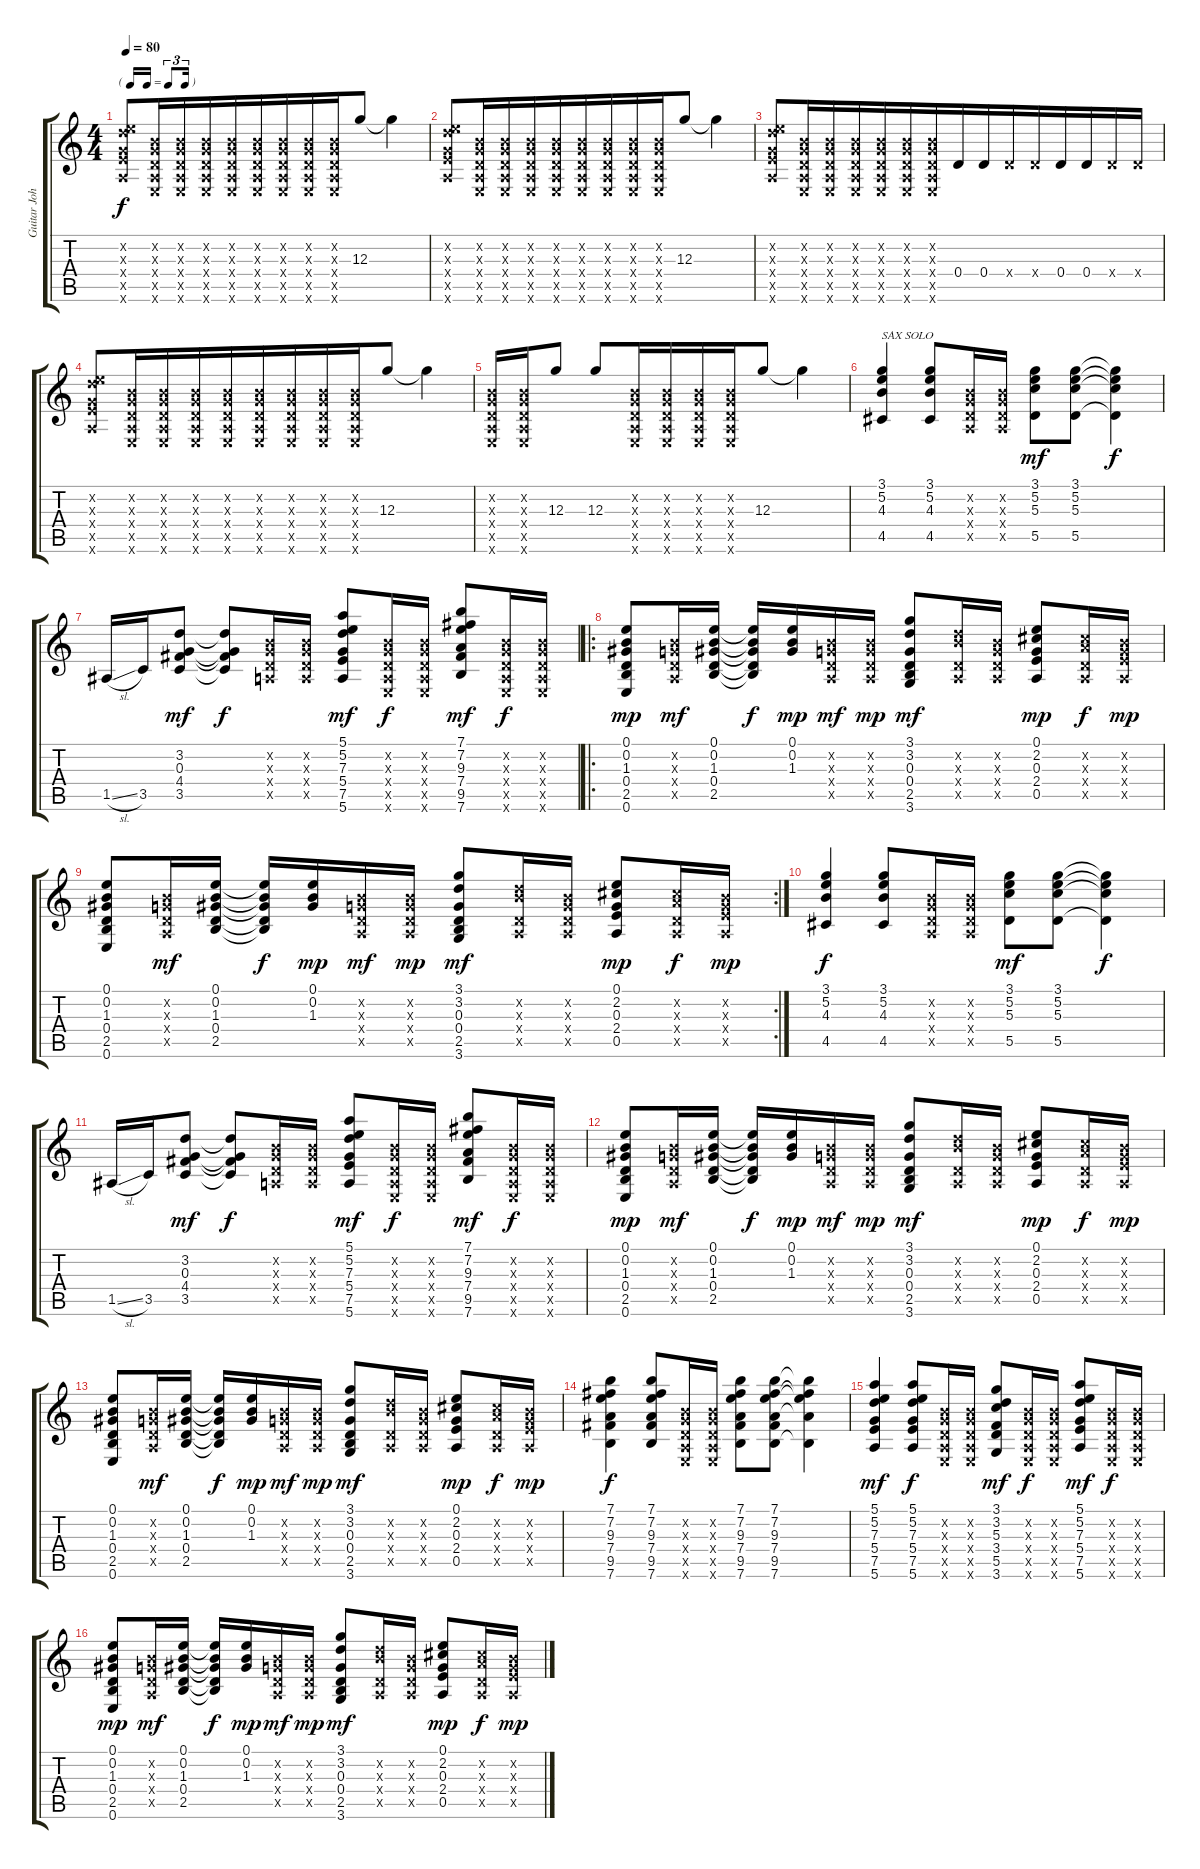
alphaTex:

\track ("Guitar John Mayer" "Guitar Joh") {instrument acousticguitarnylon}
\staff {score tabs}
\tuning (E4 B3 G3 D3 A2 E2) {hide}
\ts (4 4)
\tf triplet16th
\tempo 80
\clef g2
\ks c
(5.2{x} 7.3{x} 5.4{x} 7.5{x} 5.6{x}).8{dy f beam merge} (0.2{x} 0.3{x} 0.4{x} 0.5{x} 0.6{x}).16 (0.2{x} 0.3{x} 0.4{x} 0.5{x} 0.6{x}).16{beam merge} (0.2{x} 0.3{x} 0.4{x} 0.5{x} 0.6{x}).16 (0.2{x} 0.3{x} 0.4{x} 0.5{x} 0.6{x}).16{beam merge} (0.2{x} 0.3{x} 0.4{x} 0.5{x} 0.6{x}).16 (0.2{x} 0.3{x} 0.4{x} 0.5{x} 0.6{x}).16{beam merge} (0.2{x} 0.3{x} 0.4{x} 0.5{x} 0.6{x}).16 (0.2{x} 0.3{x} 0.4{x} 0.5{x} 0.6{x}).16 12.3.8 12.3{t}.4 |
(5.2{x} 7.3{x} 5.4{x} 7.5{x} 5.6{x}).8{beam merge} (0.2{x} 0.3{x} 0.4{x} 0.5{x} 0.6{x}).16 (0.2{x} 0.3{x} 0.4{x} 0.5{x} 0.6{x}).16{beam merge} (0.2{x} 0.3{x} 0.4{x} 0.5{x} 0.6{x}).16 (0.2{x} 0.3{x} 0.4{x} 0.5{x} 0.6{x}).16{beam merge} (0.2{x} 0.3{x} 0.4{x} 0.5{x} 0.6{x}).16 (0.2{x} 0.3{x} 0.4{x} 0.5{x} 0.6{x}).16{beam merge} (0.2{x} 0.3{x} 0.4{x} 0.5{x} 0.6{x}).16 (0.2{x} 0.3{x} 0.4{x} 0.5{x} 0.6{x}).16 12.3.8 12.3{t}.4 |
(5.2{x} 7.3{x} 5.4{x} 7.5{x} 5.6{x}).8{beam merge} (0.2{x} 0.3{x} 0.4{x} 0.5{x} 0.6{x}).16 (0.2{x} 0.3{x} 0.4{x} 0.5{x} 0.6{x}).16{beam merge} (0.2{x} 0.3{x} 0.4{x} 0.5{x} 0.6{x}).16 (0.2{x} 0.3{x} 0.4{x} 0.5{x} 0.6{x}).16{beam merge} (0.2{x} 0.3{x} 0.4{x} 0.5{x} 0.6{x}).16 (0.2{x} 0.3{x} 0.4{x} 0.5{x} 0.6{x}).16{beam merge} 0.4.16 0.4.16{beam merge} 0.4{x}.16 0.4{x}.16{beam merge} 0.4.16 0.4.16 0.4{x}.16 0.4{x}.16 |
(5.2{x} 7.3{x} 5.4{x} 7.5{x} 5.6{x}).8{beam merge} (0.2{x} 0.3{x} 0.4{x} 0.5{x} 0.6{x}).16 (0.2{x} 0.3{x} 0.4{x} 0.5{x} 0.6{x}).16{beam merge} (0.2{x} 0.3{x} 0.4{x} 0.5{x} 0.6{x}).16 (0.2{x} 0.3{x} 0.4{x} 0.5{x} 0.6{x}).16{beam merge} (0.2{x} 0.3{x} 0.4{x} 0.5{x} 0.6{x}).16 (0.2{x} 0.3{x} 0.4{x} 0.5{x} 0.6{x}).16{beam merge} (0.2{x} 0.3{x} 0.4{x} 0.5{x} 0.6{x}).16 (0.2{x} 0.3{x} 0.4{x} 0.5{x} 0.6{x}).16 12.3.8 12.3{t}.4 |
(0.2{x} 0.3{x} 0.4{x} 0.5{x} 0.6{x}).16 (0.2{x} 0.3{x} 0.4{x} 0.5{x} 0.6{x}).16{beam merge} 12.3.8 12.3.8{beam merge} (0.2{x} 0.3{x} 0.4{x} 0.5{x} 0.6{x}).16 (0.2{x} 0.3{x} 0.4{x} 0.5{x} 0.6{x}).16{beam merge} (0.2{x} 0.3{x} 0.4{x} 0.5{x} 0.6{x}).16 (0.2{x} 0.3{x} 0.4{x} 0.5{x} 0.6{x}).16 12.3.8 12.3{t}.4 |
(3.1 5.2 4.3 4.5).4{txt "SAX SOLO" volume 13 balance 8 instrument acousticguitarnylon} (3.1 5.2 4.3 4.5).8{volume 13 balance 8 instrument acousticguitarnylon} (0.2{x} 0.3{x} 0.4{x} 0.5{x}).16{beam merge} (0.2{x} 0.3{x} 0.4{x} 0.5{x}).16 (3.1 5.2 5.3 5.5).8{dy mf volume 13 balance 8 instrument acousticguitarnylon} (3.1 5.2 5.3 5.5).8{volume 13 balance 8 instrument acousticguitarnylon} (3.1{t} 5.2{t} 5.3{t} 5.5{t}).4{dy f volume 13 balance 8 instrument acousticguitarnylon} |
1.5{sl}.16 3.5.16 (3.2 0.3 4.4 3.5).8{dy mf volume 13 balance 8 instrument acousticguitarnylon} (3.2{t} 0.3{t} 4.4{t} 3.5{t}).8{dy f volume 13 balance 8 instrument acousticguitarnylon} (0.2{x} 0.3{x} 0.4{x} 0.5{x}).16 (0.2{x} 0.3{x} 0.4{x} 0.5{x}).16 (5.1 5.2 7.3 5.4 7.5 5.6).8{dy mf volume 13 balance 8 instrument acousticguitarnylon beam merge} (0.2{x} 0.3{x} 0.4{x} 0.5{x} 0.6{x}).16{dy f beam merge} (0.2{x} 0.3{x} 0.4{x} 0.5{x} 0.6{x}).16 (7.1 7.2 9.3 7.4 9.5 7.6).8{dy mf beam merge} (0.2{x} 0.3{x} 0.4{x} 0.5{x} 0.6{x}).16{dy f beam merge} (0.2{x} 0.3{x} 0.4{x} 0.5{x} 0.6{x}).16 |
\ro
(0.1 0.2 1.3 0.4 2.5 0.6).8{dy mp} (0.2{x} 0.3{x} 0.4{x} 0.5{x}).16{dy mf} (0.1 0.2 1.3 0.4 2.5).16{volume 13 balance 8 instrument electricbassfinger} (0.1{t} 0.2{t} 1.3{t} 0.4{t} 2.5{t}).16{dy f volume 13 balance 8 instrument electricbassfinger} (0.1 0.2 1.3).16{dy mp volume 13 balance 8 instrument acousticguitarnylon} (0.2{x} 0.3{x} 0.4{x} 0.5{x}).16{dy mf volume 13 balance 8 instrument electricbassfinger} (0.2{x} 0.3{x} 0.4{x} 0.5{x}).16{dy mp volume 13 balance 8 instrument electricbassfinger} (3.1 3.2 0.3 0.4 2.5 3.6).8{dy mf volume 13 balance 8 instrument acousticguitarnylon} (3.2{x} 4.3{x} 0.4{x} 0.5{x}).16 (0.2{x} 0.3{x} 0.4{x} 0.5{x}).16 (0.1 2.2 0.3 2.4 0.5).8{dy mp} (2.2{x} 2.3{x} 0.4{x} 0.5{x}).16{dy f} (0.2{x} 0.3{x} 2.4{x} 0.5{x}).16{dy mp volume 13 balance 8 instrument electricbassfinger} |
\rc 2
(0.1 0.2 1.3 0.4 2.5 0.6).8 (0.2{x} 0.3{x} 0.4{x} 0.5{x}).16{dy mf} (0.1 0.2 1.3 0.4 2.5).16{volume 13 balance 8 instrument electricbassfinger} (0.1{t} 0.2{t} 1.3{t} 0.4{t} 2.5{t}).16{dy f volume 13 balance 8 instrument electricbassfinger} (0.1 0.2 1.3).16{dy mp volume 13 balance 8 instrument acousticguitarnylon} (0.2{x} 0.3{x} 0.4{x} 0.5{x}).16{dy mf volume 13 balance 8 instrument electricbassfinger} (0.2{x} 0.3{x} 0.4{x} 0.5{x}).16{dy mp volume 13 balance 8 instrument electricbassfinger} (3.1 3.2 0.3 0.4 2.5 3.6).8{dy mf volume 13 balance 8 instrument acousticguitarnylon} (3.2{x} 4.3{x} 0.4{x} 0.5{x}).16 (0.2{x} 0.3{x} 0.4{x} 0.5{x}).16 (0.1 2.2 0.3 2.4 0.5).8{dy mp} (2.2{x} 2.3{x} 0.4{x} 0.5{x}).16{dy f} (0.2{x} 0.3{x} 2.4{x} 0.5{x}).16{dy mp volume 13 balance 8 instrument electricbassfinger} |
(3.1 5.2 4.3 4.5).4{dy f volume 13 balance 8 instrument acousticguitarnylon} (3.1 5.2 4.3 4.5).8{volume 13 balance 8 instrument acousticguitarnylon} (0.2{x} 0.3{x} 0.4{x} 0.5{x}).16{beam merge} (0.2{x} 0.3{x} 0.4{x} 0.5{x}).16 (3.1 5.2 5.3 5.5).8{dy mf volume 13 balance 8 instrument acousticguitarnylon} (3.1 5.2 5.3 5.5).8{volume 13 balance 8 instrument acousticguitarnylon} (3.1{t} 5.2{t} 5.3{t} 5.5{t}).4{dy f volume 13 balance 8 instrument acousticguitarnylon} |
1.5{sl}.16 3.5.16 (3.2 0.3 4.4 3.5).8{dy mf volume 13 balance 8 instrument acousticguitarnylon} (3.2{t} 0.3{t} 4.4{t} 3.5{t}).8{dy f volume 13 balance 8 instrument acousticguitarnylon} (0.2{x} 0.3{x} 0.4{x} 0.5{x}).16 (0.2{x} 0.3{x} 0.4{x} 0.5{x}).16 (5.1 5.2 7.3 5.4 7.5 5.6).8{dy mf volume 13 balance 8 instrument acousticguitarnylon beam merge} (0.2{x} 0.3{x} 0.4{x} 0.5{x} 0.6{x}).16{dy f beam merge} (0.2{x} 0.3{x} 0.4{x} 0.5{x} 0.6{x}).16 (7.1 7.2 9.3 7.4 9.5 7.6).8{dy mf beam merge} (0.2{x} 0.3{x} 0.4{x} 0.5{x} 0.6{x}).16{dy f beam merge} (0.2{x} 0.3{x} 0.4{x} 0.5{x} 0.6{x}).16 |
(0.1 0.2 1.3 0.4 2.5 0.6).8{dy mp} (0.2{x} 0.3{x} 0.4{x} 0.5{x}).16{dy mf} (0.1 0.2 1.3 0.4 2.5).16{volume 13 balance 8 instrument electricbassfinger} (0.1{t} 0.2{t} 1.3{t} 0.4{t} 2.5{t}).16{dy f volume 13 balance 8 instrument electricbassfinger} (0.1 0.2 1.3).16{dy mp volume 13 balance 8 instrument acousticguitarnylon} (0.2{x} 0.3{x} 0.4{x} 0.5{x}).16{dy mf volume 13 balance 8 instrument electricbassfinger} (0.2{x} 0.3{x} 0.4{x} 0.5{x}).16{dy mp volume 13 balance 8 instrument electricbassfinger} (3.1 3.2 0.3 0.4 2.5 3.6).8{dy mf volume 13 balance 8 instrument acousticguitarnylon} (3.2{x} 4.3{x} 0.4{x} 0.5{x}).16 (0.2{x} 0.3{x} 0.4{x} 0.5{x}).16 (0.1 2.2 0.3 2.4 0.5).8{dy mp} (2.2{x} 2.3{x} 0.4{x} 0.5{x}).16{dy f} (0.2{x} 0.3{x} 2.4{x} 0.5{x}).16{dy mp volume 13 balance 8 instrument electricbassfinger} |
(0.1 0.2 1.3 0.4 2.5 0.6).8 (0.2{x} 0.3{x} 0.4{x} 0.5{x}).16{dy mf} (0.1 0.2 1.3 0.4 2.5).16{volume 13 balance 8 instrument electricbassfinger} (0.1{t} 0.2{t} 1.3{t} 0.4{t} 2.5{t}).16{dy f volume 13 balance 8 instrument electricbassfinger} (0.1 0.2 1.3).16{dy mp volume 13 balance 8 instrument acousticguitarnylon} (0.2{x} 0.3{x} 0.4{x} 0.5{x}).16{dy mf volume 13 balance 8 instrument electricbassfinger} (0.2{x} 0.3{x} 0.4{x} 0.5{x}).16{dy mp volume 13 balance 8 instrument electricbassfinger} (3.1 3.2 0.3 0.4 2.5 3.6).8{dy mf volume 13 balance 8 instrument acousticguitarnylon} (3.2{x} 4.3{x} 0.4{x} 0.5{x}).16 (0.2{x} 0.3{x} 0.4{x} 0.5{x}).16 (0.1 2.2 0.3 2.4 0.5).8{dy mp} (2.2{x} 2.3{x} 0.4{x} 0.5{x}).16{dy f} (0.2{x} 0.3{x} 2.4{x} 0.5{x}).16{dy mp volume 13 balance 8 instrument electricbassfinger} |
(7.1 7.2 9.3 7.4 9.5 7.6).4{dy f volume 13 balance 8 instrument acousticguitarnylon} (7.1 7.2 9.3 7.4 9.5 7.6).8{volume 13 balance 8 instrument acousticguitarnylon beam merge} (0.2{x} 0.3{x} 0.4{x} 0.5{x} 0.6{x}).16 (0.2{x} 0.3{x} 0.4{x} 0.5{x} 0.6{x}).16 (7.1 7.2 9.3 7.4 9.5 7.6).8{volume 13 balance 8 instrument acousticguitarnylon} (7.1 7.2 9.3 7.4 9.5 7.6).8{volume 13 balance 8 instrument acousticguitarnylon} (7.1{t} 7.2{t} 9.3{t} 7.4{t} 7.6{t}).4{volume 13 balance 8 instrument acousticguitarnylon} |
(5.1 5.2 7.3 5.4 7.5 5.6).4{dy mf volume 13 balance 8 instrument acousticguitarnylon beam merge} (5.1 5.2 7.3 5.4 7.5 5.6).8{dy f beam merge} (0.2{x} 0.3{x} 0.4{x} 0.5{x} 0.6{x}).16 (0.2{x} 0.3{x} 0.4{x} 0.5{x} 0.6{x}).16 (3.1 3.2 5.3 3.4 5.5 3.6).8{dy mf volume 13 balance 8 instrument acousticguitarnylon beam merge} (0.2{x} 0.3{x} 0.4{x} 0.5{x} 0.6{x}).16{dy f} (0.2{x} 0.3{x} 0.4{x} 0.5{x} 0.6{x}).16 (5.1 5.2 7.3 5.4 7.5 5.6).8{dy mf beam merge} (0.2{x} 0.3{x} 0.4{x} 0.5{x} 0.6{x}).16{dy f} (0.2{x} 0.3{x} 0.4{x} 0.5{x} 0.6{x}).16 |
(0.1 0.2 1.3 0.4 2.5 0.6).8{dy mp} (0.2{x} 0.3{x} 0.4{x} 0.5{x}).16{dy mf} (0.1 0.2 1.3 0.4 2.5).16{volume 13 balance 8 instrument electricbassfinger} (0.1{t} 0.2{t} 1.3{t} 0.4{t} 2.5{t}).16{dy f volume 13 balance 8 instrument electricbassfinger} (0.1 0.2 1.3).16{dy mp volume 13 balance 8 instrument acousticguitarnylon} (0.2{x} 0.3{x} 0.4{x} 0.5{x}).16{dy mf volume 13 balance 8 instrument electricbassfinger} (0.2{x} 0.3{x} 0.4{x} 0.5{x}).16{dy mp volume 13 balance 8 instrument electricbassfinger} (3.1 3.2 0.3 0.4 2.5 3.6).8{dy mf volume 13 balance 8 instrument acousticguitarnylon} (3.2{x} 4.3{x} 0.4{x} 0.5{x}).16 (0.2{x} 0.3{x} 0.4{x} 0.5{x}).16 (0.1 2.2 0.3 2.4 0.5).8{dy mp} (2.2{x} 2.3{x} 0.4{x} 0.5{x}).16{dy f} (0.2{x} 0.3{x} 2.4{x} 0.5{x}).16{dy mp volume 13 balance 8 instrument electricbassfinger}
